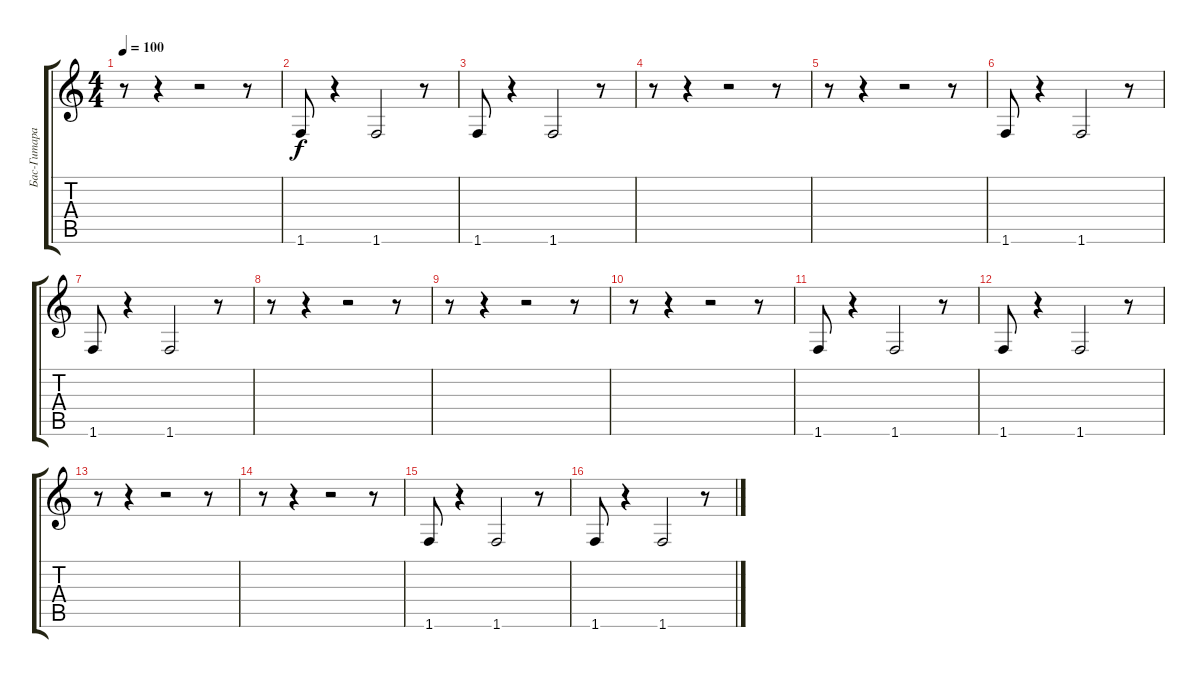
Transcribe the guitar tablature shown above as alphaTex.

\track ("Бас-Гитара" "Бас-Гитара") {instrument electricbassfinger}
\staff {score tabs}
\tuning (E4 B3 G3 D3 A2 E2) {hide}
\ts (4 4)
\tempo 100
\clef g2
\ks c
r.8{dy f} r.4 r.2 r.8 |
1.6.8 r.4 1.6.2 r.8 |
1.6.8 r.4 1.6.2 r.8 |
r.8 r.4 r.2 r.8 |
r.8 r.4 r.2 r.8 |
1.6.8 r.4 1.6.2 r.8 |
1.6.8 r.4 1.6.2 r.8 |
r.8 r.4 r.2 r.8 |
r.8 r.4 r.2 r.8 |
r.8 r.4 r.2 r.8 |
1.6.8 r.4 1.6.2 r.8 |
1.6.8 r.4 1.6.2 r.8 |
r.8 r.4 r.2 r.8 |
r.8 r.4 r.2 r.8 |
1.6.8 r.4 1.6.2 r.8 |
1.6.8 r.4 1.6.2 r.8
